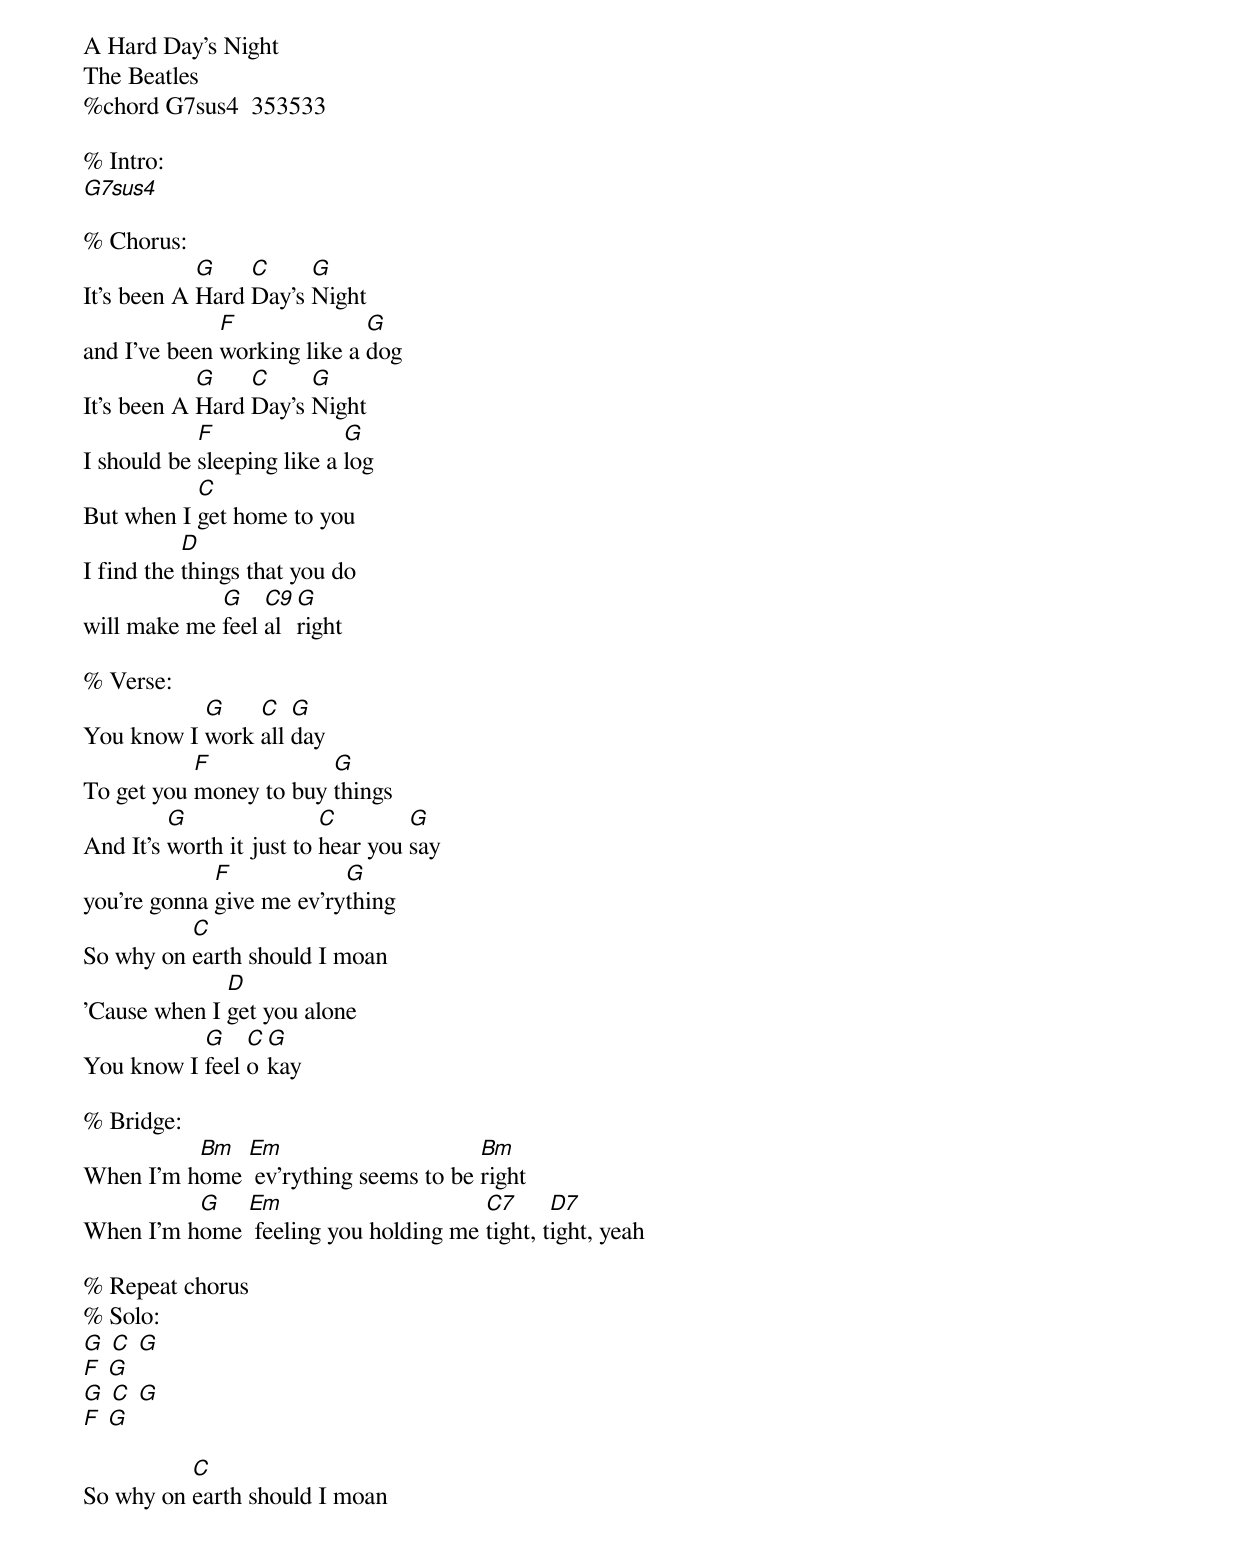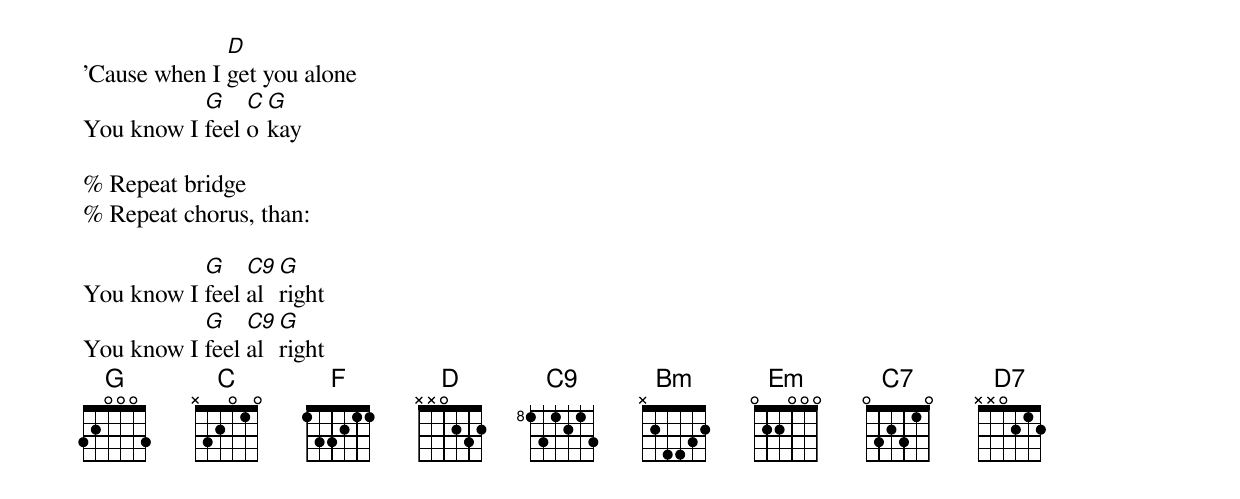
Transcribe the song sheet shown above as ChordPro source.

A Hard Day's Night
The Beatles
%chord G7sus4  353533

% Intro:
[G7sus4]

% Chorus:
It's been A [G]Hard [C]Day's [G]Night
and I've been [F]working like a [G]dog
It's been A [G]Hard [C]Day's [G]Night
I should be [F]sleeping like a [G]log
But when I [C]get home to you
I find the [D]things that you do
will make me [G]feel [C9]al[G]right

% Verse:
You know I [G]work [C]all [G]day
To get you [F]money to buy [G]things
And It's [G]worth it just to [C]hear you [G]say
you're gonna [F]give me ev'ry[G]thing
So why on [C]earth should I moan
'Cause when I [D]get you alone
You know I [G]feel [C]o[G]kay

% Bridge:
When I'm h[Bm]ome [Em] ev'rything seems to be [Bm]right
When I'm h[G]ome [Em] feeling you holding me [C7]tight, t[D7]ight, yeah

% Repeat chorus
% Solo:
[G] [C] [G]
[F] [G]
[G] [C] [G]
[F] [G]

So why on [C]earth should I moan
'Cause when I [D]get you alone
You know I [G]feel [C]o[G]kay

% Repeat bridge
% Repeat chorus, than:

You know I [G]feel [C9]al[G]right
You know I [G]feel [C9]al[G]right
